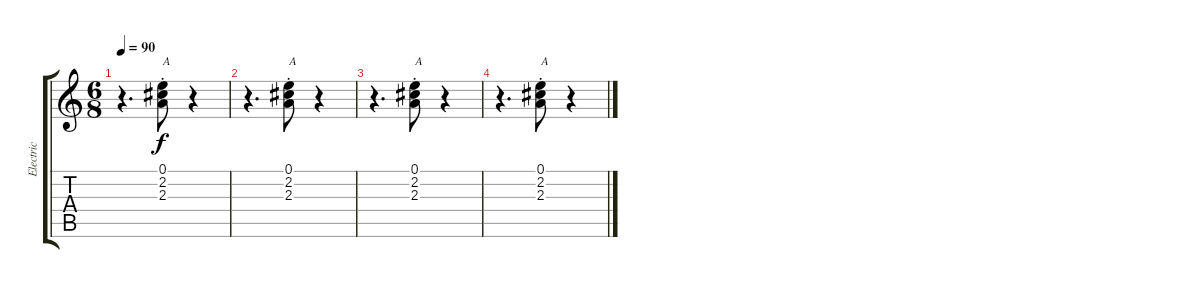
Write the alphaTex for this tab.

\track ("Electric" "Electric") {instrument overdrivenguitar}
\staff {score tabs}
\tuning (E4 B3 G3 D3 A2 E2) {hide}
\ts (6 8)
\tempo 90
\clef g2
\ks c
r.4{d dy f} (0.1{st} 2.2{st} 2.3{st}).8{txt "A"} r.4 |
r.4{d} (0.1{st} 2.2{st} 2.3{st}).8{txt "A"} r.4 |
r.4{d} (0.1{st} 2.2{st} 2.3{st}).8{txt "A"} r.4 |
r.4{d} (0.1{st} 2.2{st} 2.3{st}).8{txt "A"} r.4
